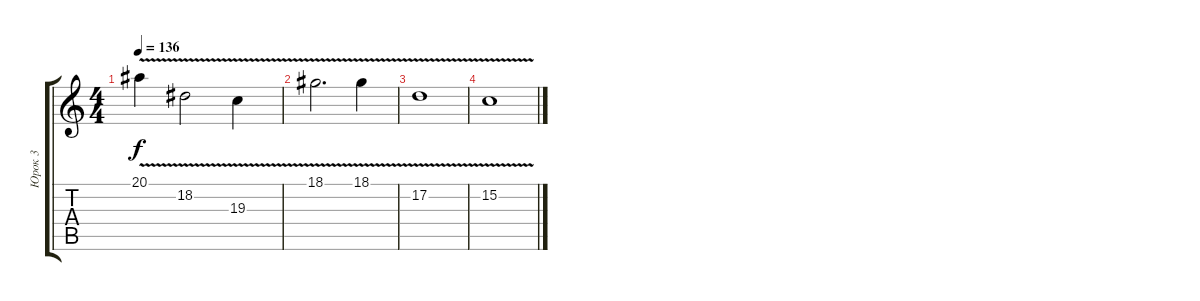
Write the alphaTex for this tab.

\track ("Юрок 3" "Юрок 3") {instrument stringensemble1 bank 33}
\staff {score tabs}
\tuning (D4 A3 F3 C3 G2 C2) {hide}
\ts (4 4)
\tempo 136
\clef g2
\ks c
20.1{v}.4{dy f} 18.2{v}.2 19.3{v}.4 |
18.1{v}.2{d} 18.1{v}.4 |
17.2{v}.1 |
15.2{v}.1{volume 3}
